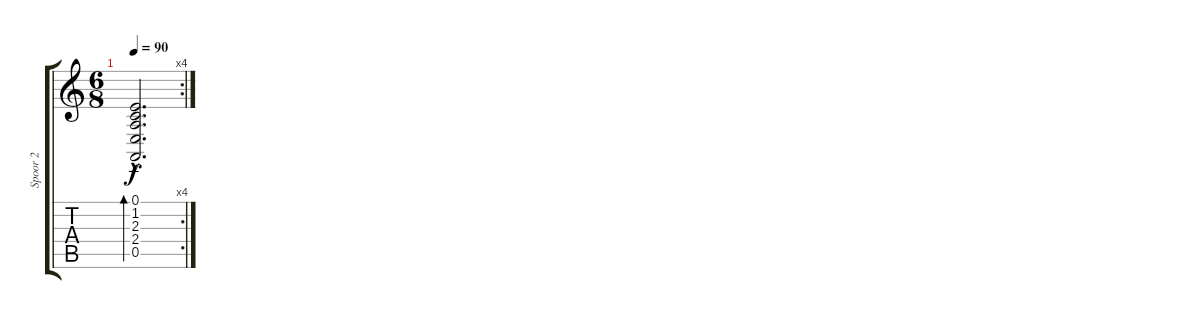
\track ("Spoor 2" "Spoor 2") {instrument acousticgrandpiano}
\staff {score tabs}
\tuning (E4 B3 G3 D3 A2 E2) {hide}
\rc 4
\ts (6 8)
\tempo 90
\clef g2
\ks c
(0.1{hac} 1.2{hac} 2.3{hac} 2.4{hac} 0.5{hac}).2{d bd 120 dy f}
